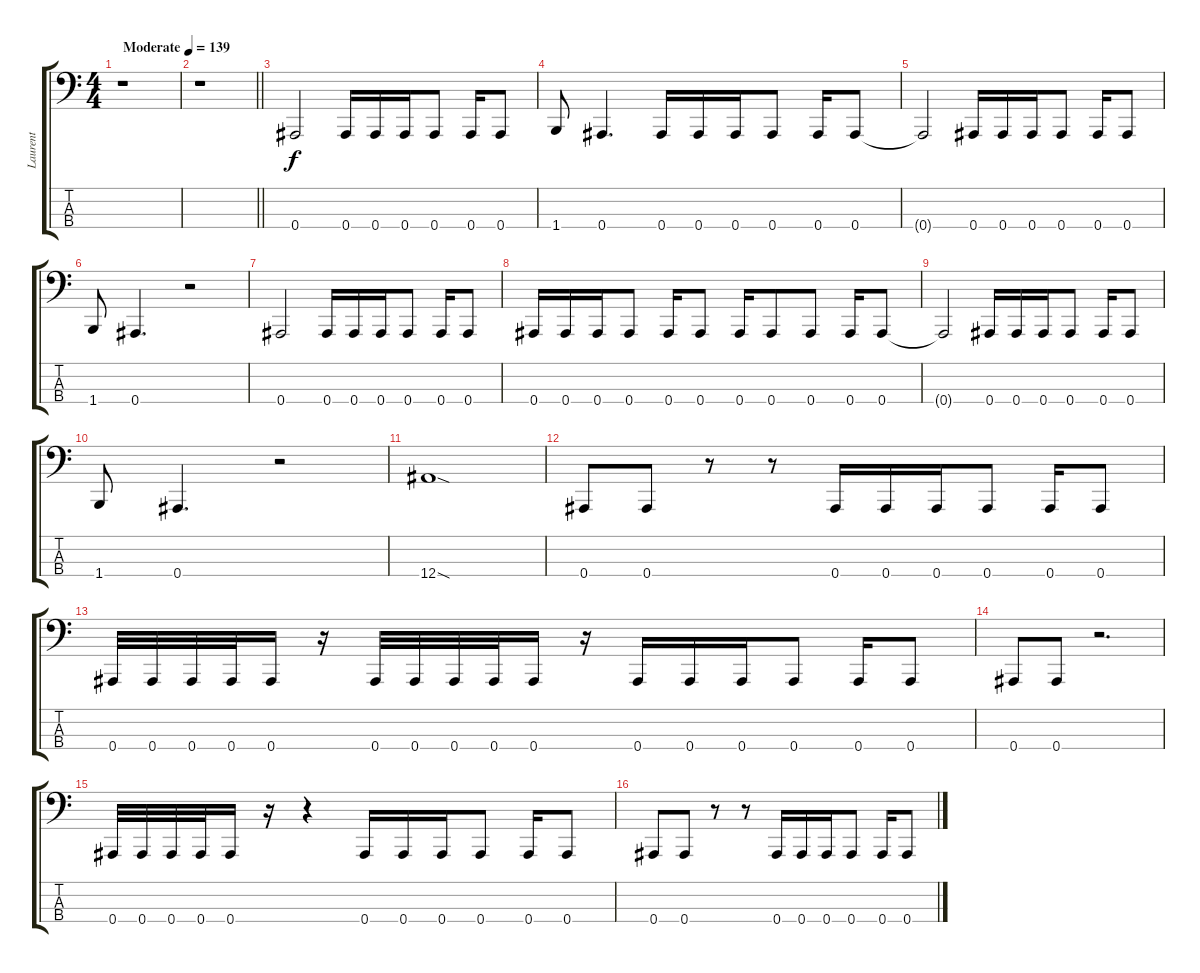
\track ("Laurent" "Laurent") {instrument electricbasspick}
\staff {score tabs}
\tuning (Eb2 Bb1 F1 Bb0) {hide}
\ts (4 4)
\tempo (139 "Moderate")
\clef f4
\ks c
r.1{dy f instrument electricbasspick} |
\barLineRight lightlight
r.1 |
\section ("" "")
0.4.2 0.4.16 0.4.16 0.4.16 0.4.8 0.4.16 0.4.8 |
1.4.8 0.4.4{d} 0.4.16 0.4.16 0.4.16 0.4.8 0.4.16 0.4.8 |
0.4{t}.2 0.4.16 0.4.16 0.4.16 0.4.8 0.4.16 0.4.8 |
1.4.8 0.4.4{d} r.2 |
0.4.2 0.4.16 0.4.16 0.4.16 0.4.8 0.4.16 0.4.8 |
0.4.16 0.4.16 0.4.16 0.4.8 0.4.16 0.4.8 0.4.16 0.4.8 0.4.8 0.4.16 0.4.8 |
0.4{t}.2 0.4.16 0.4.16 0.4.16 0.4.8 0.4.16 0.4.8 |
1.4.8 0.4.4{d} r.2 |
12.4{sod}.1 |
0.4.8 0.4.8 r.8 r.8 0.4.16 0.4.16 0.4.16 0.4.8 0.4.16 0.4.8 |
0.4.32 0.4.32 0.4.32 0.4.32 0.4.16 r.16 0.4.32 0.4.32 0.4.32 0.4.32 0.4.16 r.16 0.4.16 0.4.16 0.4.16 0.4.8 0.4.16 0.4.8 |
0.4.8 0.4.8 r.2{d} |
0.4.32 0.4.32 0.4.32 0.4.32 0.4.16 r.16 r.4 0.4.16 0.4.16 0.4.16 0.4.8 0.4.16 0.4.8 |
0.4.8 0.4.8 r.8 r.8 0.4.16 0.4.16 0.4.16 0.4.8 0.4.16 0.4.8
